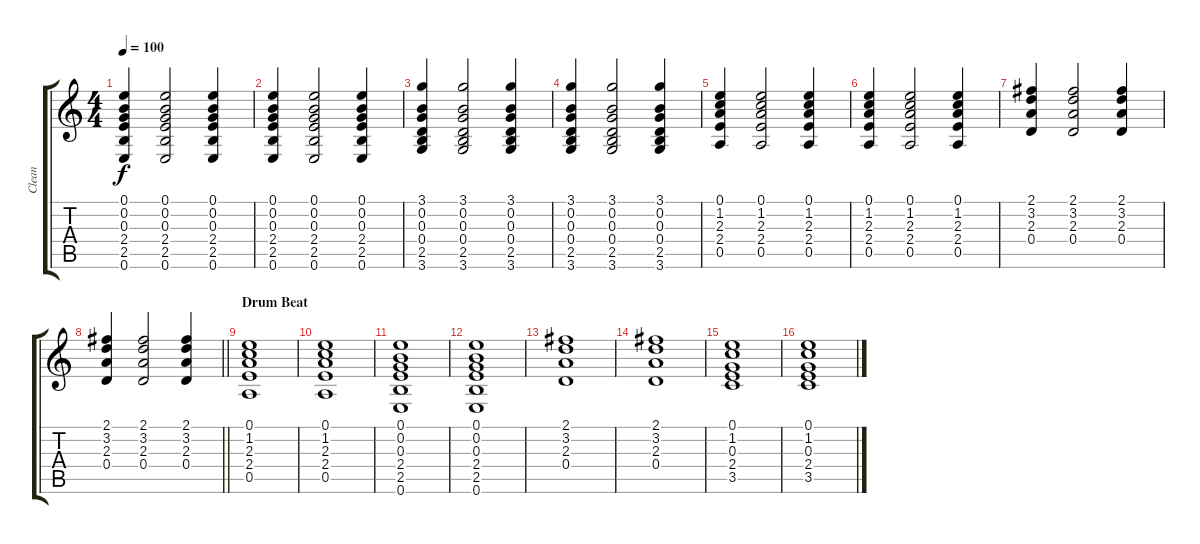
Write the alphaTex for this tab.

\track ("Clean" "Clean") {instrument electricguitarclean}
\staff {score tabs}
\tuning (E4 B3 G3 D3 A2 E2) {hide}
\ts (4 4)
\tempo 100
\clef g2
\ks c
(0.1 0.2 0.3 2.4 2.5 0.6).4{dy f} (0.1 0.2 0.3 2.4 2.5 0.6).2 (0.1 0.2 0.3 2.4 2.5 0.6).4 |
(0.1 0.2 0.3 2.4 2.5 0.6).4 (0.1 0.2 0.3 2.4 2.5 0.6).2 (0.1 0.2 0.3 2.4 2.5 0.6).4 |
(3.1 0.2 0.3 0.4 2.5 3.6).4 (3.1 0.2 0.3 0.4 2.5 3.6).2 (3.1 0.2 0.3 0.4 2.5 3.6).4 |
(3.1 0.2 0.3 0.4 2.5 3.6).4 (3.1 0.2 0.3 0.4 2.5 3.6).2 (3.1 0.2 0.3 0.4 2.5 3.6).4 |
(0.1 1.2 2.3 2.4 0.5).4 (0.1 1.2 2.3 2.4 0.5).2 (0.1 1.2 2.3 2.4 0.5).4 |
(0.1 1.2 2.3 2.4 0.5).4 (0.1 1.2 2.3 2.4 0.5).2 (0.1 1.2 2.3 2.4 0.5).4 |
(2.1 3.2 2.3 0.4).4 (2.1 3.2 2.3 0.4).2 (2.1 3.2 2.3 0.4).4 |
\barLineRight lightlight
(2.1 3.2 2.3 0.4).4 (2.1 3.2 2.3 0.4).2 (2.1 3.2 2.3 0.4).4 |
\section ("" "Drum Beat")
(0.1 1.2 2.3 2.4 0.5).1 |
(0.1 1.2 2.3 2.4 0.5).1 |
(0.1 0.2 0.3 2.4 2.5 0.6).1 |
(0.1 0.2 0.3 2.4 2.5 0.6).1 |
(2.1 3.2 2.3 0.4).1 |
(2.1 3.2 2.3 0.4).1 |
(0.1 1.2 0.3 2.4 3.5).1 |
(0.1 1.2 0.3 2.4 3.5).1
